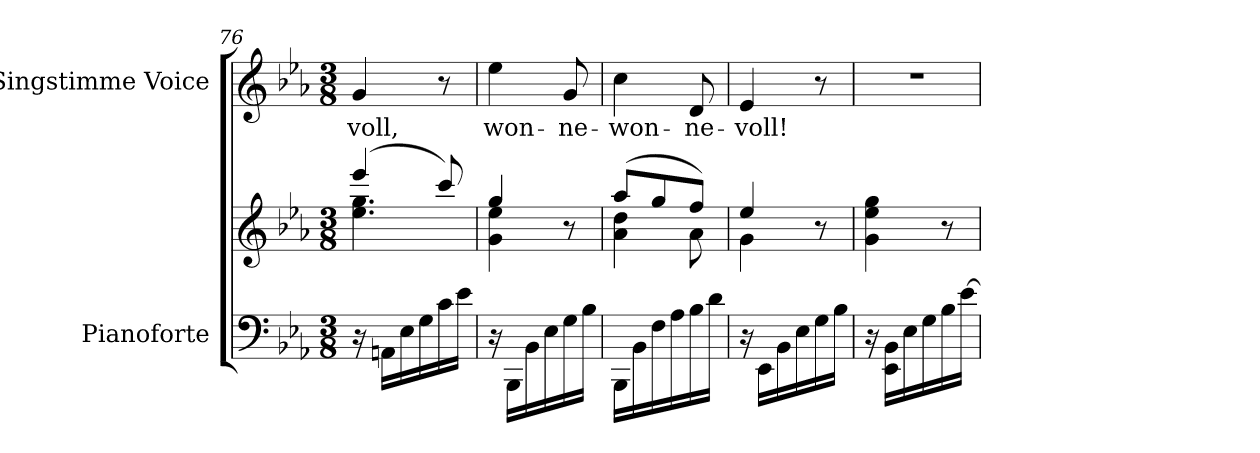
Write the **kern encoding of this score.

**kern	**kern	**kern	**text
*part2	*part2	*part1	*part1
*staff3	*staff2	*staff1	*staff1
*I"Pianoforte	*	*I"Singstimme Voice	*
*I'Pno	*	*	*
*clefF4	*clefG2	*clefG2	*
*k[b-e-a-]	*k[b-e-a-]	*k[b-e-a-]	*
*M3/8	*M3/8	*M3/8	*
=76	=76	=76	=76
*	*^	*	*
16r	(4eee-/	4.ee-\ 4.gg\	4g/	-voll,
16AAn\LL	.	.	.	.
16E-\	.	.	.	.
16G\	.	.	.	.
16c\	8ccc/)	.	8r	.
16e-\JJ	.	.	.	.
=77	=77	=77	=77	=77
16r	4gg/	4g\ 4ee-\	4ee-\	won-
16BBB-\LL	.	.	.	.
16BB-\	.	.	.	.
16E-\	.	.	.	.
16G\	8r	8ryy	8g/	-ne-
16B-\JJ	.	.	.	.
=78	=78	=78	=78	=78
16BBB-\LL	(8aa-/L	4a-\ 4dd\	4cc\	-won-
16BB-\	.	.	.	.
16F\	8gg/	.	.	.
16A-\	.	.	.	.
16B-\	8ff/J)	8a-\	8d/	-ne-
16d\JJ	.	.	.	.
=79	=79	=79	=79	=79
16r	4ee-/	4g\	4e-/	-voll!
16EE-\LL	.	.	.	.
16BB-\	.	.	.	.
16E-\	.	.	.	.
16G\	8r	8ryy	8r	.
16B-\JJ	.	.	.	.
*	*v	*v	*	*
=80	=80	=80	=80
16r	4g\ 4ee-\ 4gg\	4.r	.
16EE-\ 16BB-\LL	.	.	.
16E-\	.	.	.
16G\	.	.	.
16B-\	8r	.	.
[16e-\JJ	.	.	.
=	=	=	=
*-	*-	*-	*-
